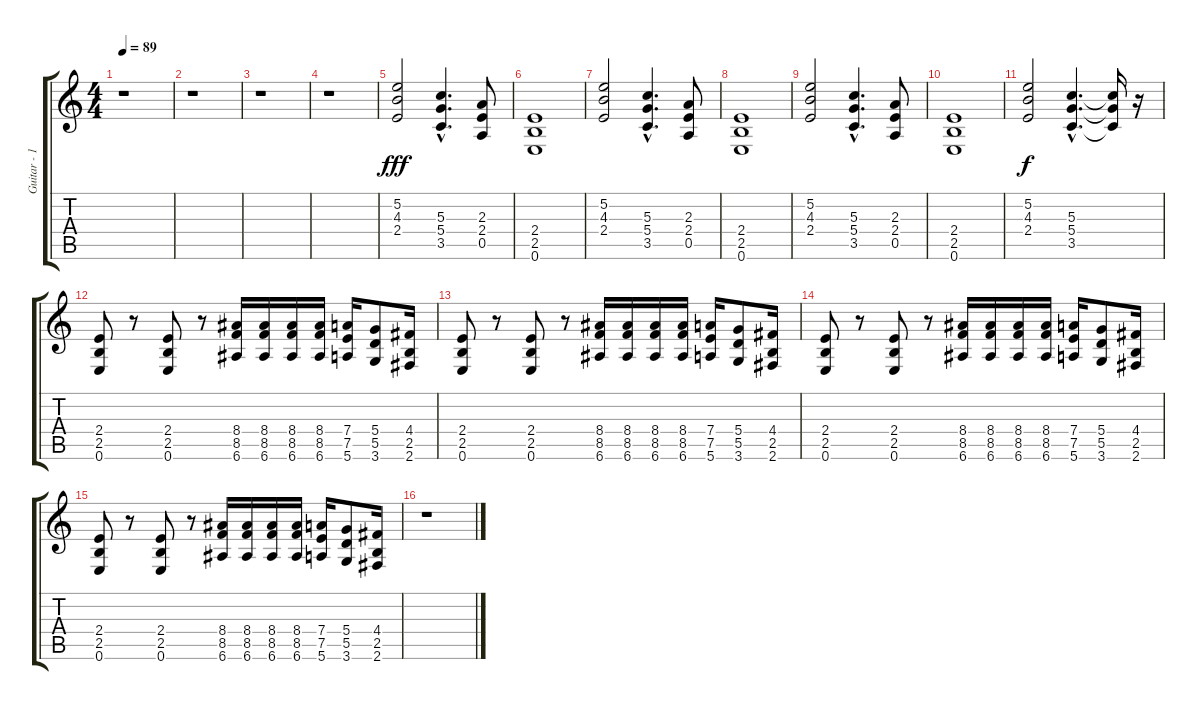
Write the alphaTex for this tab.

\track ("Guitar - 1" "Guitar - 1") {instrument distortionguitar}
\staff {score tabs}
\tuning (E4 B3 G3 D3 A2 E2) {hide}
\ts (4 4)
\tempo 89
\clef g2
\ks c
r.1{dy fff} |
r.1 |
r.1 |
r.1 |
(5.2 4.3 2.4).2 (5.3{hac} 5.4{hac} 3.5{hac}).4{d} (2.3 2.4 0.5).8 |
(2.4 2.5 0.6).1 |
(5.2 4.3 2.4).2 (5.3{hac} 5.4{hac} 3.5{hac}).4{d} (2.3 2.4 0.5).8 |
(2.4 2.5 0.6).1 |
(5.2 4.3 2.4).2 (5.3{hac} 5.4{hac} 3.5{hac}).4{d} (2.3 2.4 0.5).8 |
(2.4 2.5 0.6).1 |
(5.2 4.3 2.4).2{dy f} (5.3{hac} 5.4{hac} 3.5{hac}).4{d} (5.3{t} 5.4{t} 3.5{t}).16 r.16 |
(2.4 2.5 0.6).8 r.8 (2.4 2.5 0.6).8 r.8 (8.4 8.5 6.6).16 (8.4 8.5 6.6).16 (8.4 8.5 6.6).16 (8.4 8.5 6.6).16 (7.4 7.5 5.6).16 (5.4 5.5 3.6).8 (4.4 2.5 2.6).16 |
(2.4 2.5 0.6).8 r.8 (2.4 2.5 0.6).8 r.8 (8.4 8.5 6.6).16 (8.4 8.5 6.6).16 (8.4 8.5 6.6).16 (8.4 8.5 6.6).16 (7.4 7.5 5.6).16 (5.4 5.5 3.6).8 (4.4 2.5 2.6).16 |
(2.4 2.5 0.6).8 r.8 (2.4 2.5 0.6).8 r.8 (8.4 8.5 6.6).16 (8.4 8.5 6.6).16 (8.4 8.5 6.6).16 (8.4 8.5 6.6).16 (7.4 7.5 5.6).16 (5.4 5.5 3.6).8 (4.4 2.5 2.6).16 |
(2.4 2.5 0.6).8 r.8 (2.4 2.5 0.6).8 r.8 (8.4 8.5 6.6).16 (8.4 8.5 6.6).16 (8.4 8.5 6.6).16 (8.4 8.5 6.6).16 (7.4 7.5 5.6).16 (5.4 5.5 3.6).8 (4.4 2.5 2.6).16 |
r.1
